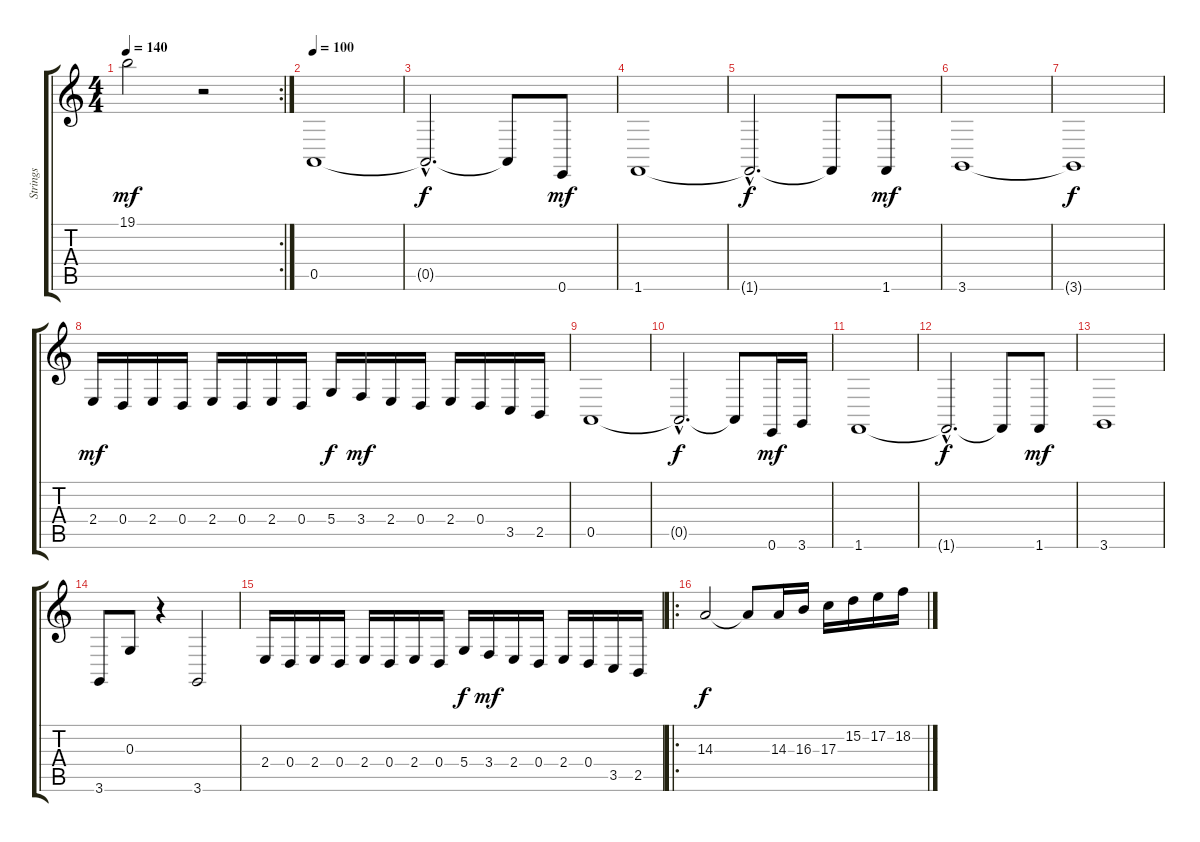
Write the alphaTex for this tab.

\track ("Strings" "Strings") {instrument stringensemble1}
\staff {score tabs}
\tuning (E4 B3 G3 D3 A2 E2) {hide}
\rc 2
\ts (4 4)
\tempo 140
\clef g2
\ks c
19.1.2{dy mf} r.2 |
\tempo 100
0.5.1 |
0.5{hac t}.2{d dy f} 0.5{t}.8 0.6.8{dy mf} |
1.6.1 |
1.6{hac t}.2{d dy f} 1.6{t}.8 1.6.8{dy mf} |
3.6.1 |
3.6{t}.1{dy f} |
2.4.16{dy mf} 0.4.16 2.4.16 0.4.16 2.4.16 0.4.16 2.4.16 0.4.16 5.4.16{dy f} 3.4.16{dy mf} 2.4.16 0.4.16 2.4.16 0.4.16 3.5.16 2.5.16 |
0.5.1 |
0.5{hac t}.2{d dy f} 0.5{t}.8 0.6.16{dy mf} 3.6.16 |
1.6.1 |
1.6{hac t}.2{d dy f} 1.6{t}.8 1.6.8{dy mf} |
3.6.1 |
3.6.8 0.3.8 r.4 3.6.2 |
2.4.16 0.4.16 2.4.16 0.4.16 2.4.16 0.4.16 2.4.16 0.4.16 5.4.16{dy f} 3.4.16{dy mf} 2.4.16 0.4.16 2.4.16 0.4.16 3.5.16 2.5.16 |
\ro
14.3.2{dy f} 14.3{t}.8 14.3.16 16.3.16 17.3.16 15.2.16 17.2.16 18.2.16
